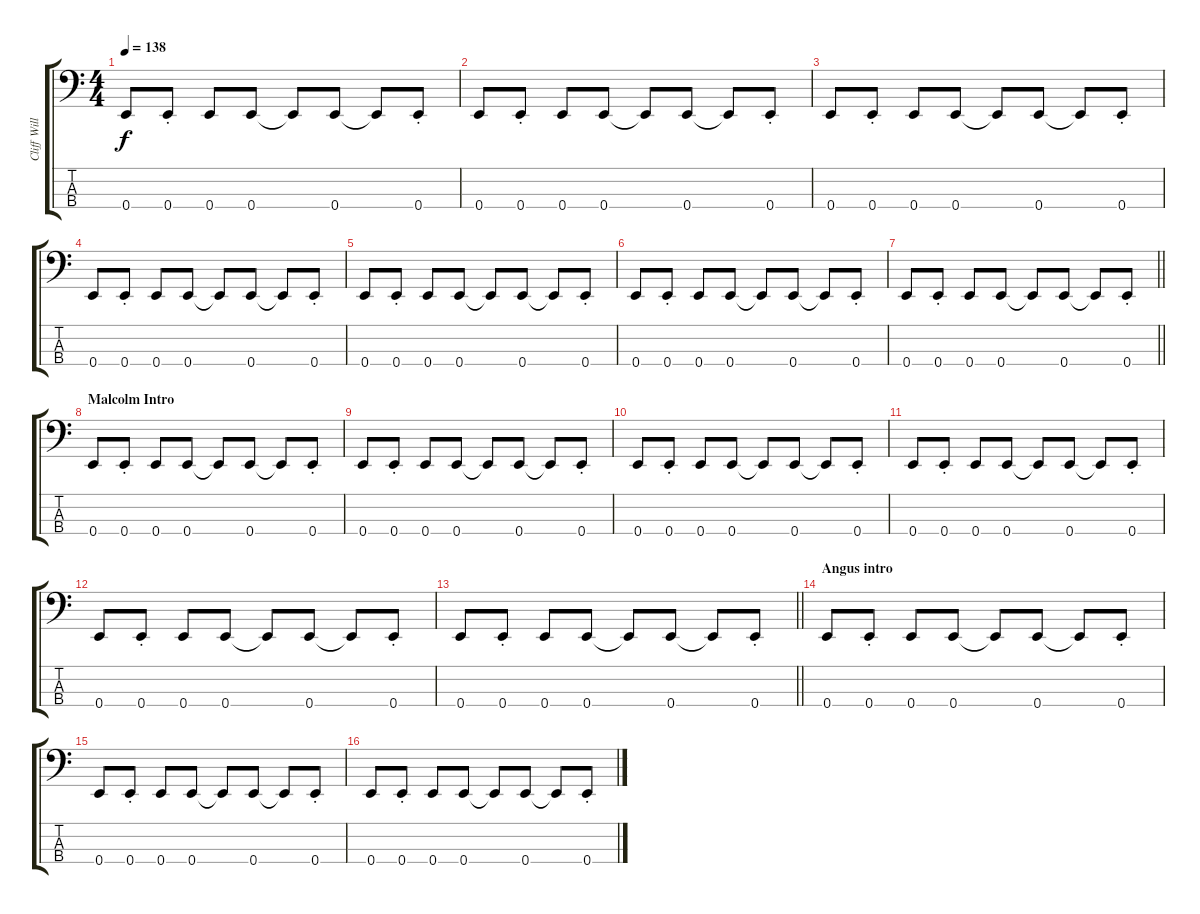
\track ("Cliff Williams" "Cliff Will") {instrument electricbasspick}
\staff {score tabs}
\tuning (G2 D2 A1 E1) {hide}
\ts (4 4)
\tempo 138
\clef f4
\ks c
0.4.8{dy f} 0.4{st}.8 0.4.8 0.4.8 0.4{t}.8 0.4.8 0.4{t}.8 0.4{st}.8 |
0.4.8 0.4{st}.8 0.4.8 0.4.8 0.4{t}.8 0.4.8 0.4{t}.8 0.4{st}.8 |
0.4.8 0.4{st}.8 0.4.8 0.4.8 0.4{t}.8 0.4.8 0.4{t}.8 0.4{st}.8 |
0.4.8 0.4{st}.8 0.4.8 0.4.8 0.4{t}.8 0.4.8 0.4{t}.8 0.4{st}.8 |
0.4.8 0.4{st}.8 0.4.8 0.4.8 0.4{t}.8 0.4.8 0.4{t}.8 0.4{st}.8 |
0.4.8 0.4{st}.8 0.4.8 0.4.8 0.4{t}.8 0.4.8 0.4{t}.8 0.4{st}.8 |
\barLineRight lightlight
0.4.8 0.4{st}.8 0.4.8 0.4.8 0.4{t}.8 0.4.8 0.4{t}.8 0.4{st}.8 |
\section ("" "Malcolm Intro")
0.4.8 0.4{st}.8 0.4.8 0.4.8 0.4{t}.8 0.4.8 0.4{t}.8 0.4{st}.8 |
0.4.8 0.4{st}.8 0.4.8 0.4.8 0.4{t}.8 0.4.8 0.4{t}.8 0.4{st}.8 |
0.4.8 0.4{st}.8 0.4.8 0.4.8 0.4{t}.8 0.4.8 0.4{t}.8 0.4{st}.8 |
0.4.8 0.4{st}.8 0.4.8 0.4.8 0.4{t}.8 0.4.8 0.4{t}.8 0.4{st}.8 |
0.4.8 0.4{st}.8 0.4.8 0.4.8 0.4{t}.8 0.4.8 0.4{t}.8 0.4{st}.8 |
\barLineRight lightlight
0.4.8 0.4{st}.8 0.4.8 0.4.8 0.4{t}.8 0.4.8 0.4{t}.8 0.4{st}.8 |
\section ("" "Angus intro")
0.4.8 0.4{st}.8 0.4.8 0.4.8 0.4{t}.8 0.4.8 0.4{t}.8 0.4{st}.8 |
0.4.8 0.4{st}.8 0.4.8 0.4.8 0.4{t}.8 0.4.8 0.4{t}.8 0.4{st}.8 |
0.4.8 0.4{st}.8 0.4.8 0.4.8 0.4{t}.8 0.4.8 0.4{t}.8 0.4{st}.8
